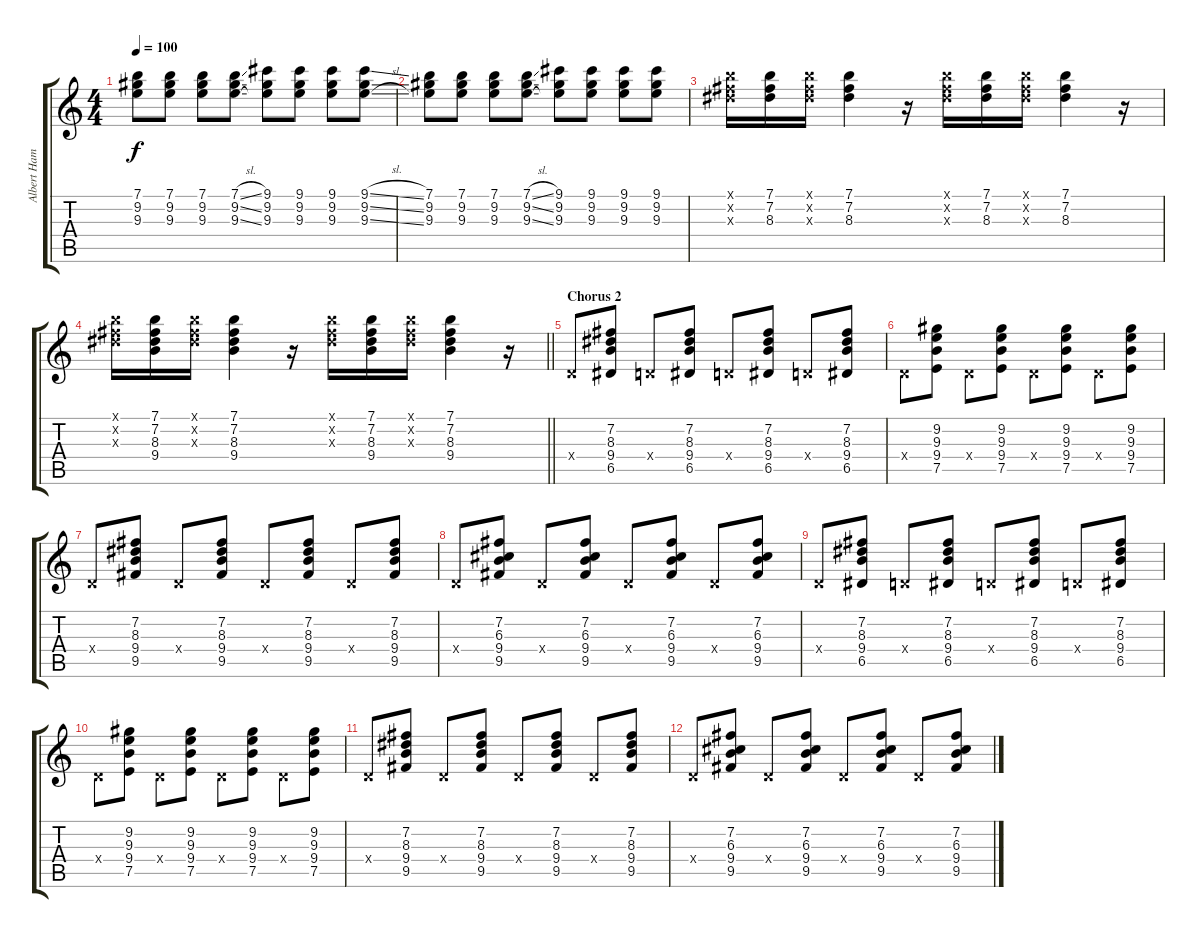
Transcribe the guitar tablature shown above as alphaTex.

\track ("Albert Hammond Jr. (Clean)" "Albert Ham") {mute instrument electricguitarclean}
\staff {score tabs}
\tuning (E4 B3 G3 D3 A2 E2) {hide}
\ts (4 4)
\tempo 100
\clef g2
\ks c
(7.1 9.2 9.3).8{dy f} (7.1 9.2 9.3).8 (7.1 9.2 9.3).8 (7.1{sl} 9.2{sl} 9.3{sl}).8 (9.1 9.2 9.3).8 (9.1 9.2 9.3).8 (9.1 9.2 9.3).8 (9.1{sl} 9.2{sl} 9.3{sl}).8 |
(7.1 9.2 9.3).8 (7.1 9.2 9.3).8 (7.1 9.2 9.3).8 (7.1{sl} 9.2{sl} 9.3{sl}).8 (9.1 9.2 9.3).8 (9.1 9.2 9.3).8 (9.1 9.2 9.3).8 (9.1 9.2 9.3).8 |
(7.1{x} 7.2{x} 8.3{x}).16 (7.1 7.2 8.3).16 (7.1{x} 7.2{x} 8.3{x}).16 (7.1 7.2 8.3).4 r.16 (7.1{x} 7.2{x} 8.3{x}).16 (7.1 7.2 8.3).16 (7.1{x} 7.2{x} 8.3{x}).16 (7.1 7.2 8.3).4 r.16 |
\barLineRight lightlight
(7.1{x} 7.2{x} 8.3{x}).16 (7.1 7.2 8.3 9.4).16 (7.1{x} 7.2{x} 8.3{x}).16 (7.1 7.2 8.3 9.4).4 r.16 (7.1{x} 7.2{x} 8.3{x}).16 (7.1 7.2 8.3 9.4).16 (7.1{x} 7.2{x} 8.3{x}).16 (7.1 7.2 8.3 9.4).4 r.16 |
\section ("" "Chorus 2")
0.4{x}.8 (7.2 8.3 9.4 6.5).8 0.4{x}.8 (7.2 8.3 9.4 6.5).8 0.4{x}.8 (7.2 8.3 9.4 6.5).8 0.4{x}.8 (7.2 8.3 9.4 6.5).8 |
0.4{x}.8 (9.2 9.3 9.4 7.5).8 0.4{x}.8 (9.2 9.3 9.4 7.5).8 0.4{x}.8 (9.2 9.3 9.4 7.5).8 0.4{x}.8 (9.2 9.3 9.4 7.5).8 |
0.4{x}.8 (7.2 8.3 9.4 9.5).8 0.4{x}.8 (7.2 8.3 9.4 9.5).8 0.4{x}.8 (7.2 8.3 9.4 9.5).8 0.4{x}.8 (7.2 8.3 9.4 9.5).8 |
0.4{x}.8 (7.2 6.3 9.4 9.5).8 0.4{x}.8 (7.2 6.3 9.4 9.5).8 0.4{x}.8 (7.2 6.3 9.4 9.5).8 0.4{x}.8 (7.2 6.3 9.4 9.5).8 |
0.4{x}.8 (7.2 8.3 9.4 6.5).8 0.4{x}.8 (7.2 8.3 9.4 6.5).8 0.4{x}.8 (7.2 8.3 9.4 6.5).8 0.4{x}.8 (7.2 8.3 9.4 6.5).8 |
0.4{x}.8 (9.2 9.3 9.4 7.5).8 0.4{x}.8 (9.2 9.3 9.4 7.5).8 0.4{x}.8 (9.2 9.3 9.4 7.5).8 0.4{x}.8 (9.2 9.3 9.4 7.5).8 |
0.4{x}.8 (7.2 8.3 9.4 9.5).8 0.4{x}.8 (7.2 8.3 9.4 9.5).8 0.4{x}.8 (7.2 8.3 9.4 9.5).8 0.4{x}.8 (7.2 8.3 9.4 9.5).8 |
0.4{x}.8 (7.2 6.3 9.4 9.5).8 0.4{x}.8 (7.2 6.3 9.4 9.5).8 0.4{x}.8 (7.2 6.3 9.4 9.5).8 0.4{x}.8 (7.2 6.3 9.4 9.5).8
